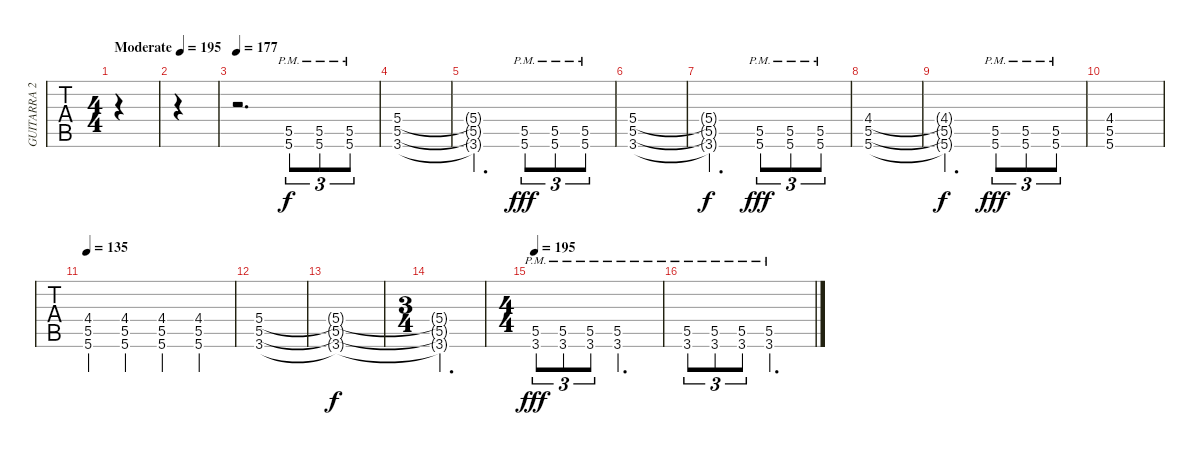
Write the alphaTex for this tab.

\track ("GUITARRA 2" "GUITARRA 2") {instrument overdrivenguitar}
\staff {tabs}
\tuning (Eb4 Bb3 Gb3 Db3 Ab2 Eb2) {hide}
\ts (4 4)
\tempo (195 "Moderate")
\clef g2
\ks c
|
|
\tempo 177
r.2{d} (5.5{pm} 5.6{pm}).8{tu (3 2)} (5.5{pm} 5.6{pm}).8{tu (3 2)} (5.5{pm} 5.6{pm}).8{tu (3 2)} |
(5.4 5.5 3.6).1 |
(5.4{t} 5.5{t} 3.6{t}).2{d dy f} (5.5{pm} 5.6{pm}).8{tu (3 2) dy fff} (5.5{pm} 5.6{pm}).8{tu (3 2)} (5.5{pm} 5.6{pm}).8{tu (3 2)} |
(5.4 5.5 3.6).1 |
(5.4{t} 5.5{t} 3.6{t}).2{d dy f} (5.5{pm} 5.6{pm}).8{tu (3 2) dy fff} (5.5{pm} 5.6{pm}).8{tu (3 2)} (5.5{pm} 5.6{pm}).8{tu (3 2)} |
(4.4 5.5 5.6).1 |
(4.4{t} 5.5{t} 5.6{t}).2{d dy f} (5.5{pm} 5.6{pm}).8{tu (3 2) dy fff} (5.5{pm} 5.6{pm}).8{tu (3 2)} (5.5{pm} 5.6{pm}).8{tu (3 2)} |
(4.4 5.5 5.6).1 |
\tempo 135
(4.4 5.5 5.6).4 (4.4 5.5 5.6).4 (4.4 5.5 5.6).4 (4.4 5.5 5.6).4 |
(5.4 5.5 3.6).1 |
(5.4{t} 5.5{t} 3.6{t}).1{dy f} |
\ts (3 4)
(5.4{t} 5.5{t} 3.6{t}).2{d} |
\ts (4 4)
\tempo 195
(5.5{pm} 3.6{pm}).8{tu (3 2) dy fff} (5.5{pm} 3.6{pm}).8{tu (3 2)} (5.5{pm} 3.6{pm}).8{tu (3 2)} (5.5{pm} 3.6{pm}).2{d} |
(5.5{pm} 3.6{pm}).8{tu (3 2)} (5.5{pm} 3.6{pm}).8{tu (3 2)} (5.5{pm} 3.6{pm}).8{tu (3 2)} (5.5{pm} 3.6{pm}).2{d}
